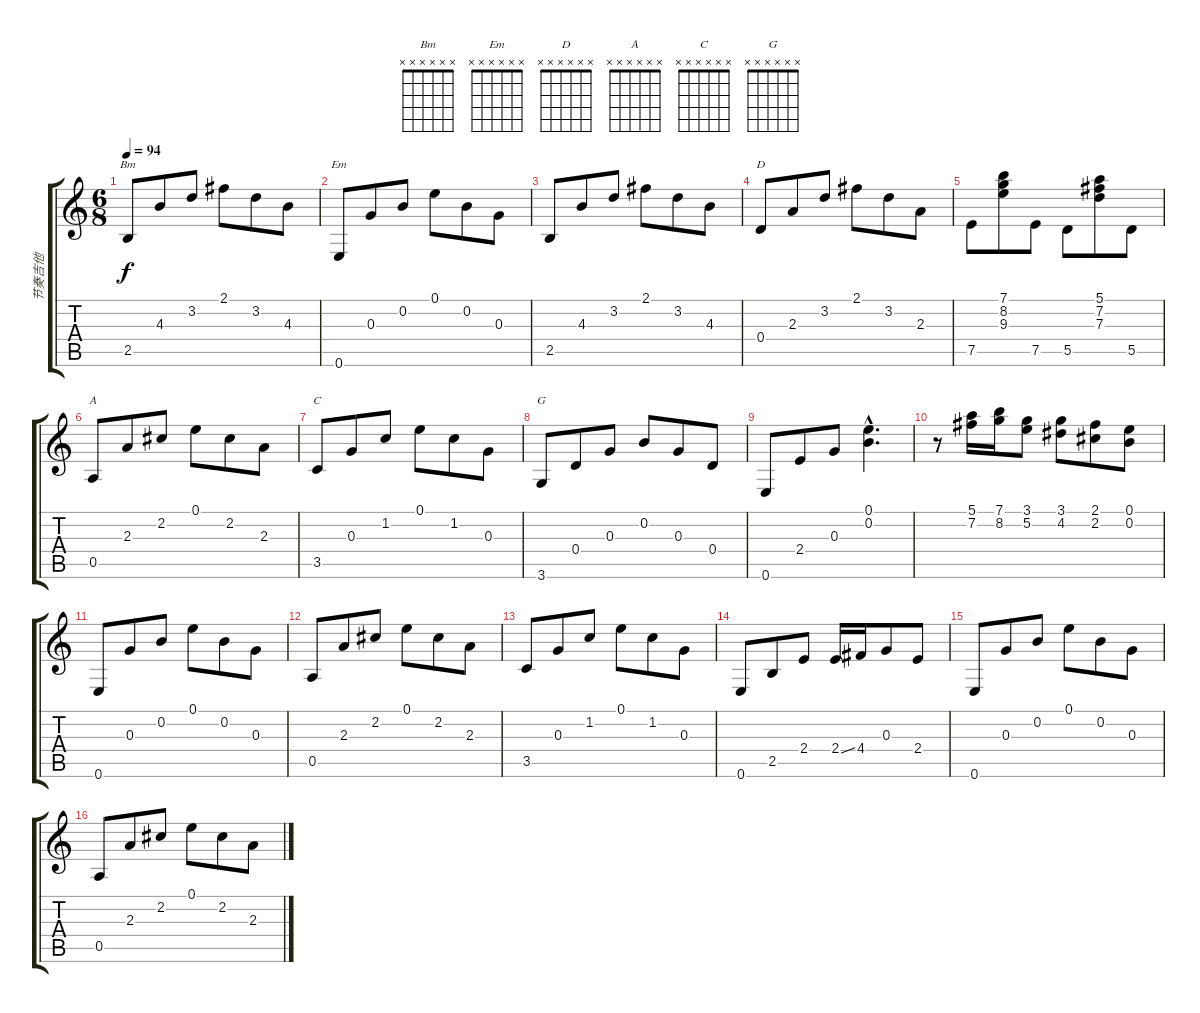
\track ("节奏吉他" "节奏吉他") {instrument acousticguitarsteel}
\staff {score tabs}
\tuning (E4 B3 G3 D3 A2 E2) {hide}
\chord ("Bm" x x x x x x)
\chord ("Em" x x x x x x)
\chord ("D" x x x x x x)
\chord ("A" x x x x x x)
\chord ("C" x x x x x x)
\chord ("G" x x x x x x)
\ts (6 8)
\tempo 94
\clef g2
\ks c
2.5.8{ch "Bm" dy f} 4.3.8 3.2.8 2.1.8 3.2.8 4.3.8 |
0.6.8{ch "Em"} 0.3.8 0.2.8 0.1.8 0.2.8 0.3.8 |
2.5.8 4.3.8 3.2.8 2.1.8 3.2.8 4.3.8 |
0.4.8{ch "D"} 2.3.8 3.2.8 2.1.8 3.2.8 2.3.8 |
7.5.8 (7.1 8.2 9.3).8 7.5.8 5.5.8 (5.1 7.2 7.3).8 5.5.8 |
0.5.8{ch "A"} 2.3.8 2.2.8 0.1.8 2.2.8 2.3.8 |
3.5.8{ch "C"} 0.3.8 1.2.8 0.1.8 1.2.8 0.3.8 |
3.6.8{ch "G"} 0.4.8 0.3.8 0.2.8 0.3.8 0.4.8 |
0.6.8 2.4.8 0.3.8 (0.1{hac} 0.2{hac}).4{d} |
r.8 (5.1 7.2).16 (7.1 8.2).16 (3.1 5.2).8 (3.1 4.2).8 (2.1 2.2).8 (0.1 0.2).8 |
0.6.8 0.3.8 0.2.8 0.1.8 0.2.8 0.3.8 |
0.5.8 2.3.8 2.2.8 0.1.8 2.2.8 2.3.8 |
3.5.8 0.3.8 1.2.8 0.1.8 1.2.8 0.3.8 |
0.6.8 2.5.8 2.4.8 2.4{ss}.16 4.4.16 0.3.8 2.4.8 |
0.6.8 0.3.8 0.2.8 0.1.8 0.2.8 0.3.8 |
0.5.8 2.3.8 2.2.8 0.1.8 2.2.8 2.3.8
